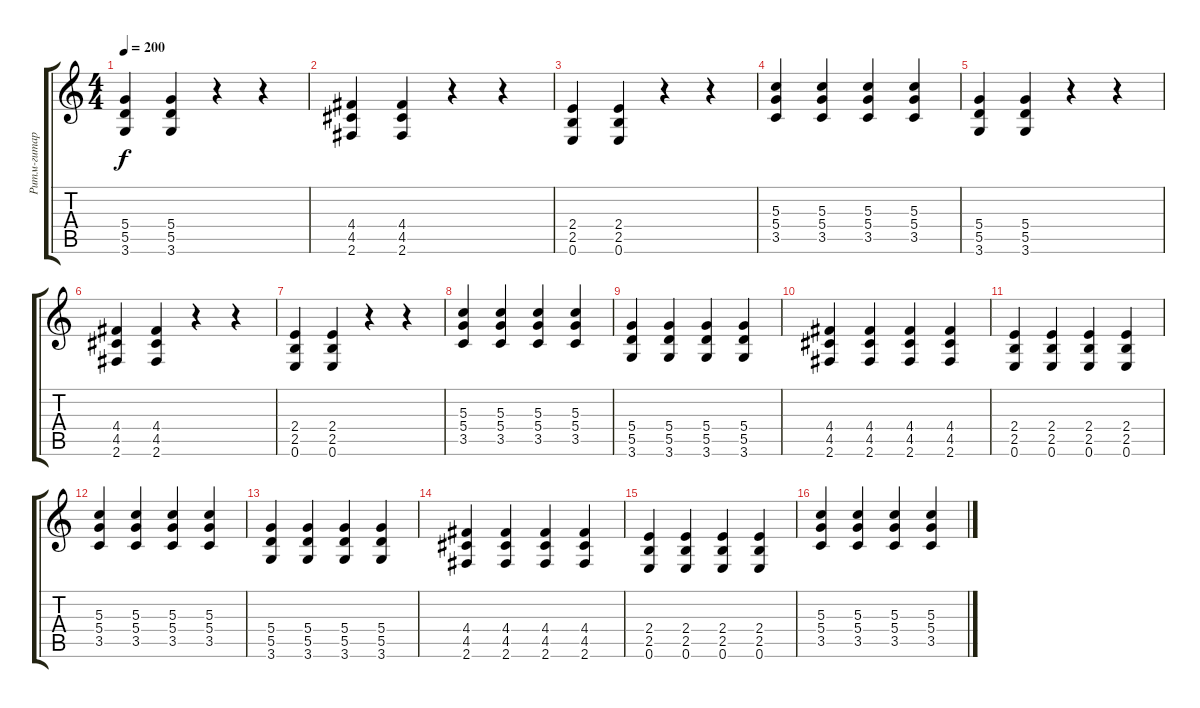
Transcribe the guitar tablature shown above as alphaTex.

\track ("Ритм-гитара" "Ритм-гитар") {instrument overdrivenguitar}
\staff {score tabs}
\tuning (E4 B3 G3 D3 A2 E2) {hide}
\ts (4 4)
\tempo 200
\clef g2
\ks c
(5.4 5.5 3.6).4{dy f} (5.4 5.5 3.6).4 r.4 r.4 |
(4.4 4.5 2.6).4 (4.4 4.5 2.6).4 r.4 r.4 |
(2.4 2.5 0.6).4 (2.4 2.5 0.6).4 r.4 r.4 |
(5.3 5.4 3.5).4 (5.3 5.4 3.5).4 (5.3 5.4 3.5).4 (5.3 5.4 3.5).4 |
(5.4 5.5 3.6).4 (5.4 5.5 3.6).4 r.4 r.4 |
(4.4 4.5 2.6).4 (4.4 4.5 2.6).4 r.4 r.4 |
(2.4 2.5 0.6).4 (2.4 2.5 0.6).4 r.4 r.4 |
(5.3 5.4 3.5).4 (5.3 5.4 3.5).4 (5.3 5.4 3.5).4 (5.3 5.4 3.5).4 |
(5.4 5.5 3.6).4 (5.4 5.5 3.6).4 (5.4 5.5 3.6).4 (5.4 5.5 3.6).4 |
(4.4 4.5 2.6).4 (4.4 4.5 2.6).4 (4.4 4.5 2.6).4 (4.4 4.5 2.6).4 |
(2.4 2.5 0.6).4 (2.4 2.5 0.6).4 (2.4 2.5 0.6).4 (2.4 2.5 0.6).4 |
(5.3 5.4 3.5).4 (5.3 5.4 3.5).4 (5.3 5.4 3.5).4 (5.3 5.4 3.5).4 |
(5.4 5.5 3.6).4 (5.4 5.5 3.6).4 (5.4 5.5 3.6).4 (5.4 5.5 3.6).4 |
(4.4 4.5 2.6).4 (4.4 4.5 2.6).4 (4.4 4.5 2.6).4 (4.4 4.5 2.6).4 |
(2.4 2.5 0.6).4 (2.4 2.5 0.6).4 (2.4 2.5 0.6).4 (2.4 2.5 0.6).4 |
(5.3 5.4 3.5).4 (5.3 5.4 3.5).4 (5.3 5.4 3.5).4 (5.3 5.4 3.5).4
